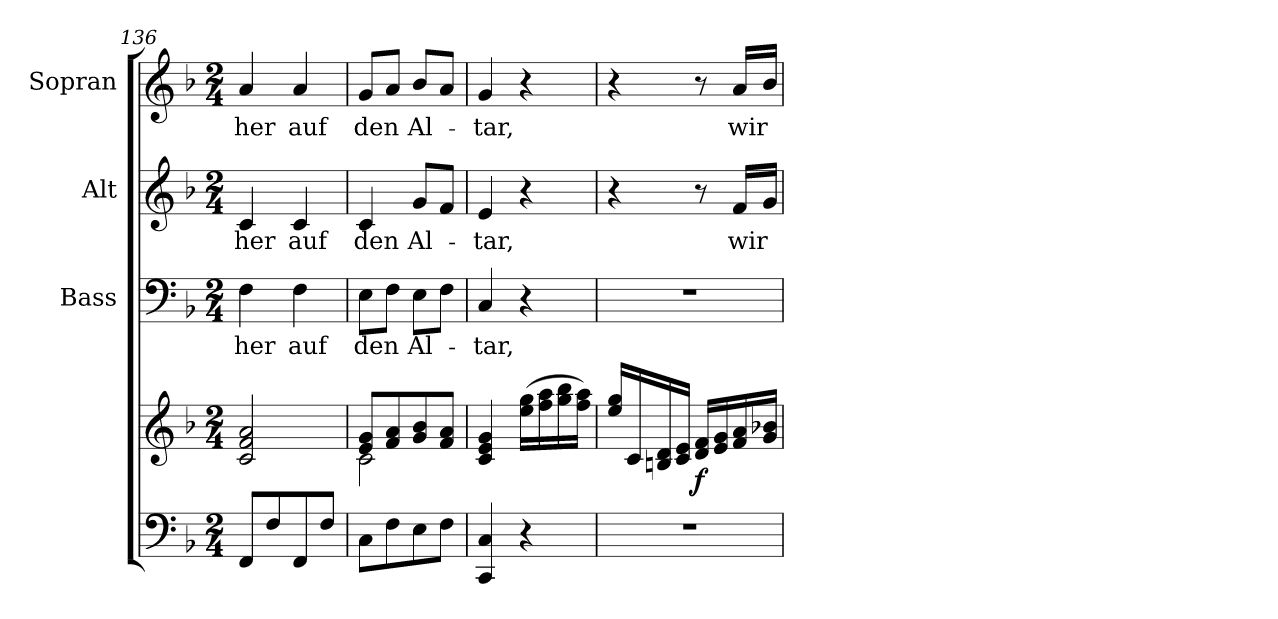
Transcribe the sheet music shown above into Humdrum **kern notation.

**kern	**kern	**dynam	**kern	**text	**kern	**text	**kern	**text
*part4	*part4	*part4	*part3	*part3	*part2	*part2	*part1	*part1
*staff5	*staff4	*staff4/5	*staff3	*staff3	*staff2	*staff2	*staff1	*staff1
*	*	*	*I"Bass	*	*I"Alt	*	*I"Sopran	*
*	*	*	*I'B.	*	*I'A.	*	*I'S.	*
*clefF4	*clefG2	*	*clefF4	*	*clefG2	*	*clefG2	*
*k[b-]	*k[b-]	*	*k[b-]	*	*k[b-]	*	*k[b-]	*
*F:	*F:	*	*F:	*	*F:	*	*F:	*
*M2/4	*M2/4	*	*M2/4	*	*M2/4	*	*M2/4	*
=136	=136	=136	=136	=136	=136	=136	=136	=136
!	!	!	!	!LO:LY:b	!	!LO:LY:b	!	!LO:LY:b
8FF/L	2c/ 2f/ 2a/	.	4F\	her	4c/	her	4a/	her
8F/	.	.	.	.	.	.	.	.
!	!	!	!	!LO:LY:b	!	!LO:LY:b	!	!LO:LY:b
8FF/	.	.	4F\	auf	4c/	auf	4a/	auf
8F/J	.	.	.	.	.	.	.	.
=137	=137	=137	=137	=137	=137	=137	=137	=137
*	*^	*	*	*	*	*	*	*
!	!	!	!	!	!LO:LY:b	!	!LO:LY:b	!	!LO:LY:b
8C\L	8e/ 8g/L	2c\	.	8E\L	den	4c/	den	8g/L	den
8F\	8f/ 8a/	.	.	8F\J	.	.	.	8a/J	.
!	!	!	!	!	!LO:LY:b	!	!LO:LY:b	!	!LO:LY:b
8E\	8g/ 8b-/	.	.	8E\L	Al-	8g/L	Al-	8b-/L	Al-
8F\J	8f/ 8a/J	.	.	8F\J	.	8f/J	.	8a/J	.
*	*v	*v	*	*	*	*	*	*	*
!!LO:LB:g=z
=138	=138	=138	=138	=138	=138	=138	=138	=138
!	!	!	!	!LO:LY:b	!	!LO:LY:b	!	!LO:LY:b
4CC/ 4C/	4c/ 4e/ 4g/	.	4C/	-tar,	4e/	-tar,	4g/	-tar,
4r	(>16ee\ 16gg\LL	.	4r	.	4r	.	4r	.
.	16ff\ 16aa\	.	.	.	.	.	.	.
.	16gg\ 16bb-\	.	.	.	.	.	.	.
.	16ff\ 16aa\JJ)	.	.	.	.	.	.	.
=139	=139	=139	=139	=139	=139	=139	=139	=139
2r	16ee/ 16gg/LL	.	2r	.	4r	.	4r	.
.	16c/	.	.	.	.	.	.	.
.	16Bn/ 16d/	.	.	.	.	.	.	.
.	16c/ 16e/JJ	.	.	.	.	.	.	.
!	!	!LO:DY:b	!	!	!	!	!	!
.	16d/ 16f/LL	f	.	.	8r	.	8r	.
.	16e/ 16g/	.	.	.	.	.	.	.
!	!	!	!	!	!	!LO:LY:b	!	!LO:LY:b
.	16f/ 16a/	.	.	.	16f/LL	wir	16a/LL	wir
.	16g/ 16b-X/JJ	.	.	.	16g/JJ	.	16b-/JJ	.
=	=	=	=	=	=	=	=	=
*-	*-	*-	*-	*-	*-	*-	*-	*-
